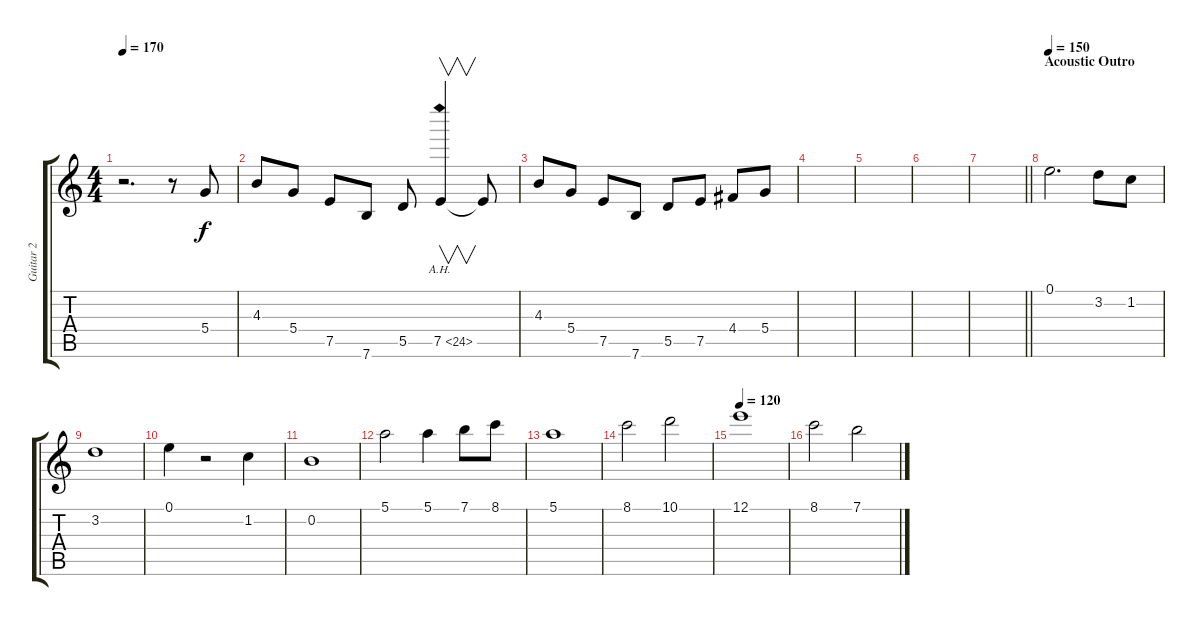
\track ("Guitar 2" "Guitar 2") {instrument distortionguitar}
\staff {score tabs}
\tuning (E4 B3 G3 D3 A2 E2) {hide}
\ts (4 4)
\tempo 170
\clef g2
\ks c
r.2{d dy f} r.8 5.4.8 |
4.3.8 5.4.8 7.5.8 7.6.8 5.5.8 7.5{ah 17}.4{v} 7.5{t}.8 |
4.3.8 5.4.8 7.5.8 7.6.8 5.5.8 7.5.8 4.4.8 5.4.8 |
|
|
|
\barLineRight lightlight
|
\section ("" "Acoustic Outro")
\tempo 150
0.1.2{d instrument electricguitarclean} 3.2.8 1.2.8 |
3.2.1 |
0.1.4 r.2 1.2.4 |
0.2.1 |
5.1.2 5.1.4 7.1.8 8.1.8 |
5.1.1 |
8.1.2 10.1.2 |
\tempo 120
12.1.1 |
8.1.2 7.1.2
